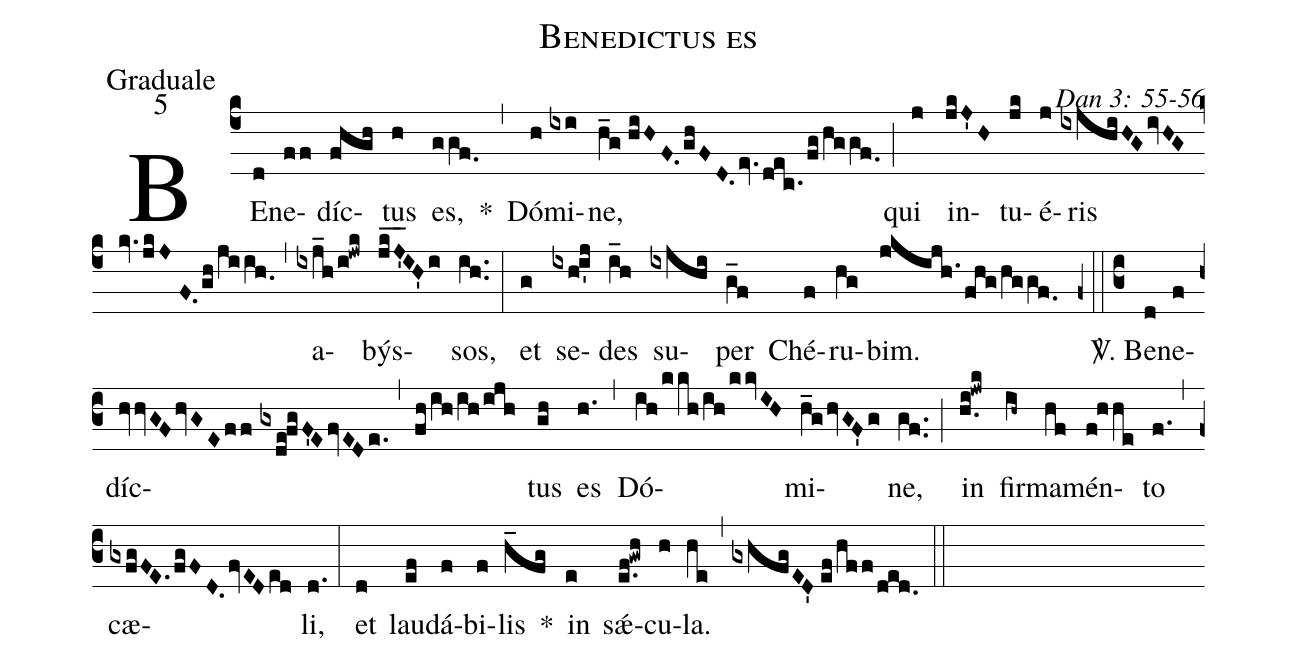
name: Benedictus es;
office-part: Graduale;
mode: 5;
commentary: Dan 3: 55-56;
%%
(c4) BE(d)ne(ff)díc(fhgh)tus(h) es,(ggf.0) *(,) Dó(h)mi(ixi)ne,(h_g//hiHF.ghFD.ev.dec./fg/hggf.0) (;) qui(j) in(jkJ'H)tu(jk)é(j)ris(ixjhiHGivHGkv.jkJ//F.0gh/jiih.0) (,) a(ixj_h/i!jwk)býs(jk_J'_IH'i)sos,(ih..) (:)
et(g) se(ixhi'j)des(i_h) su(ixjhi)per(g_f) Ché(f)ru(hg)bim.(jkijh./fhg/hggf.0) (z0::c3)
<sp>V/</sp>. Be(d)ne(f)díc(hvvGFhvGEff//gxde!fgF'EfvEDe.)(,)(fh/ih/ih/ijh)tus(gh) es(h.) (,) Dó(ih/kkh/ih/kkvIH)mi(h_ghvGF'g)ne,(gf..) (;) in(h.i!jwk) fir(ih~)ma(hf)mén(f!hhe)to(f.) (,) cæ(gxfgFE.fgFD.fvEDed)li,(d.) (:)
et(d) lau(ef)dá(f)bi(f)lis(h_fg) *()
in(e) sǽ(e.f!gwh)cu(h)la.(he) (,) (gxhfgED'//ef/hff/ded.) (::)
